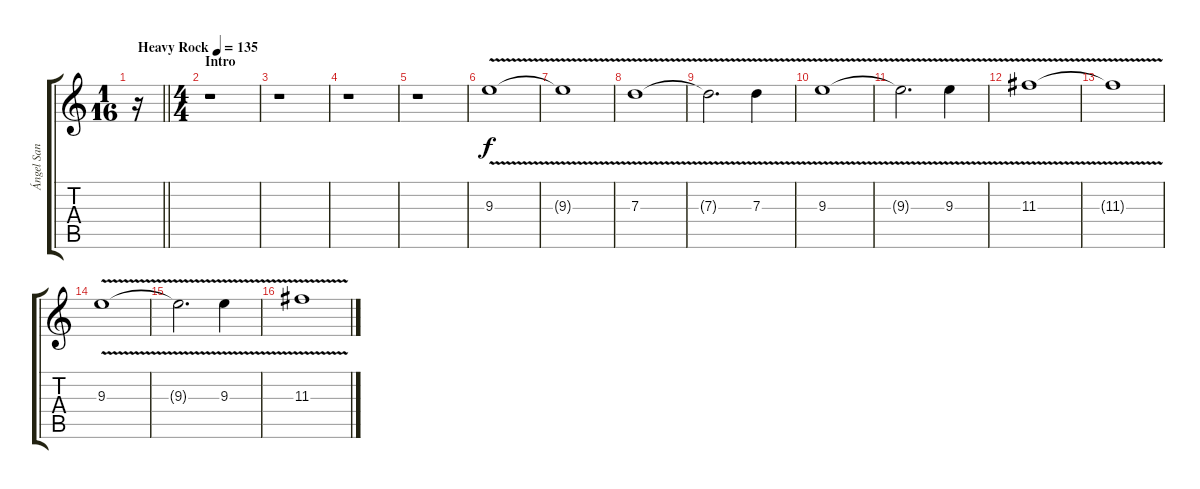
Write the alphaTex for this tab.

\track ("Ángel San Juan" "Ángel San ") {instrument distortionguitar}
\staff {score tabs}
\tuning (E4 B3 G3 D3 A2 E2) {hide}
\ts (1 16)
\tempo (135 "Heavy Rock")
\clef g2
\barLineRight lightlight
\ks c
r.16{dy f instrument distortionguitar} |
\ts (4 4)
\section ("" "Intro")
r.1 |
r.1 |
r.1 |
r.1 |
9.3{v}.1 |
9.3{t}.1 |
7.3{v}.1 |
7.3{t}.2{d} 7.3{v}.4 |
9.3{v}.1 |
9.3{t}.2{d} 9.3{v}.4 |
11.3{v}.1 |
11.3{t}.1 |
9.3{v}.1 |
9.3{t}.2{d} 9.3{v}.4 |
11.3{v}.1
